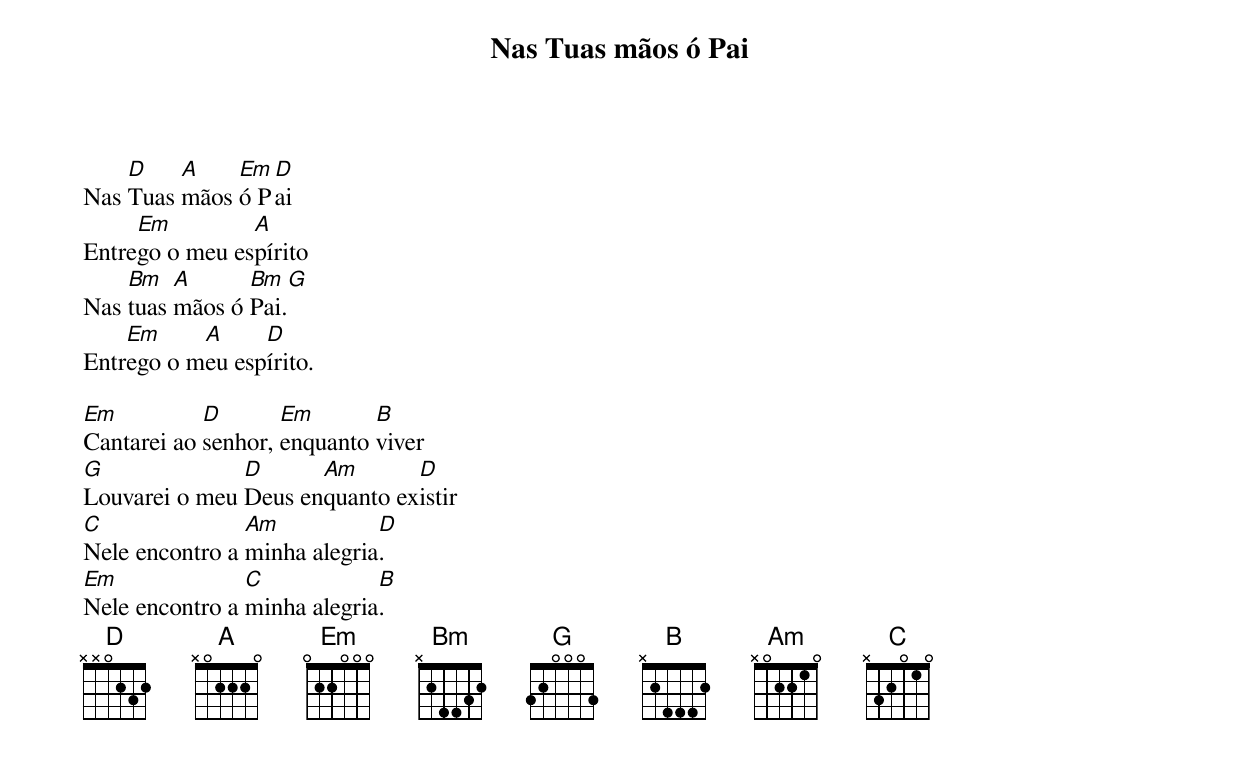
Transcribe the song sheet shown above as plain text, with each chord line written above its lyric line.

Nas Tuas mãos ó Pai

    D    A    Em D
Nas Tuas mãos ó Pai
     Em         A
Entrego o meu espírito
    Bm   A      Bm   G
Nas tuas mãos ó Pai.
    Em     A     D
Entrego o meu espírito.

Em          D       Em       B
Cantarei ao senhor, enquanto viver
G              D      Am       D
Louvarei o meu Deus enquanto existir
C               Am           D
Nele encontro a minha alegria.
Em              C            B
Nele encontro a minha alegria.
